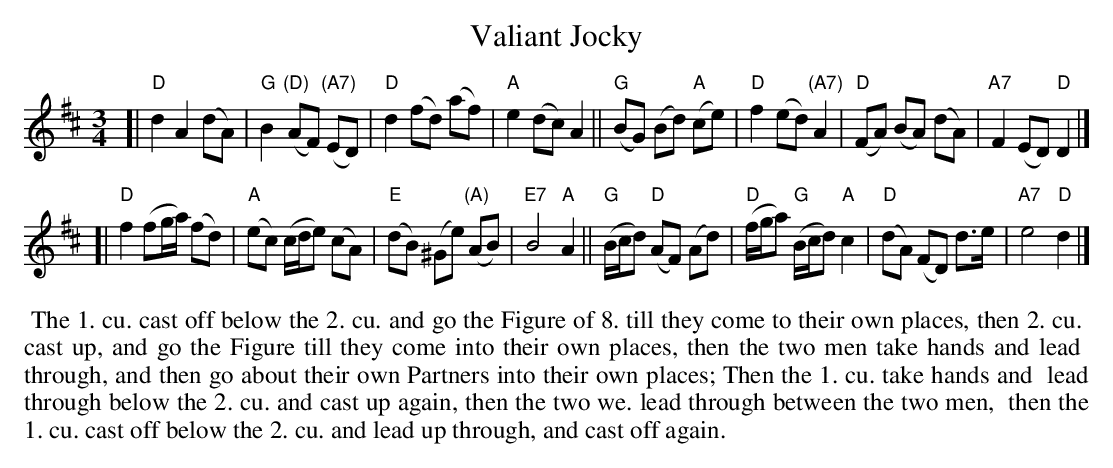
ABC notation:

X:1
T: Valiant Jocky
M: 3/4
L: 1/8
K: D
[|\
"D"d2 A2 (dA) | "G"B2 "(D)"(AF) "(A7)"(ED) | "D"d2 (fd) (af) | "A"e2(dc) A2 ||\
"G"(BG) (Bd) "A"(ce) | "D"f2 (ed) "(A7)"A2 | "D"(FA) (BA) (dA) | "A7"F2 (ED) "D"D2 |]
[|\
"D"f2 (fg/a/) (fd) | "A"(ec) (c/d/e) (cA) | "E"(dB) (^Ge) "(A)"(AB) | "E7"B4 "A"A2 ||\
"G"(B/c/d) "D"(AF) (Ad) | "D"(f/g/a) "G"(B/c/d) "A"c2 | "D"(dA) (FD) d>e | "A7"e4 "D"d2 |]
